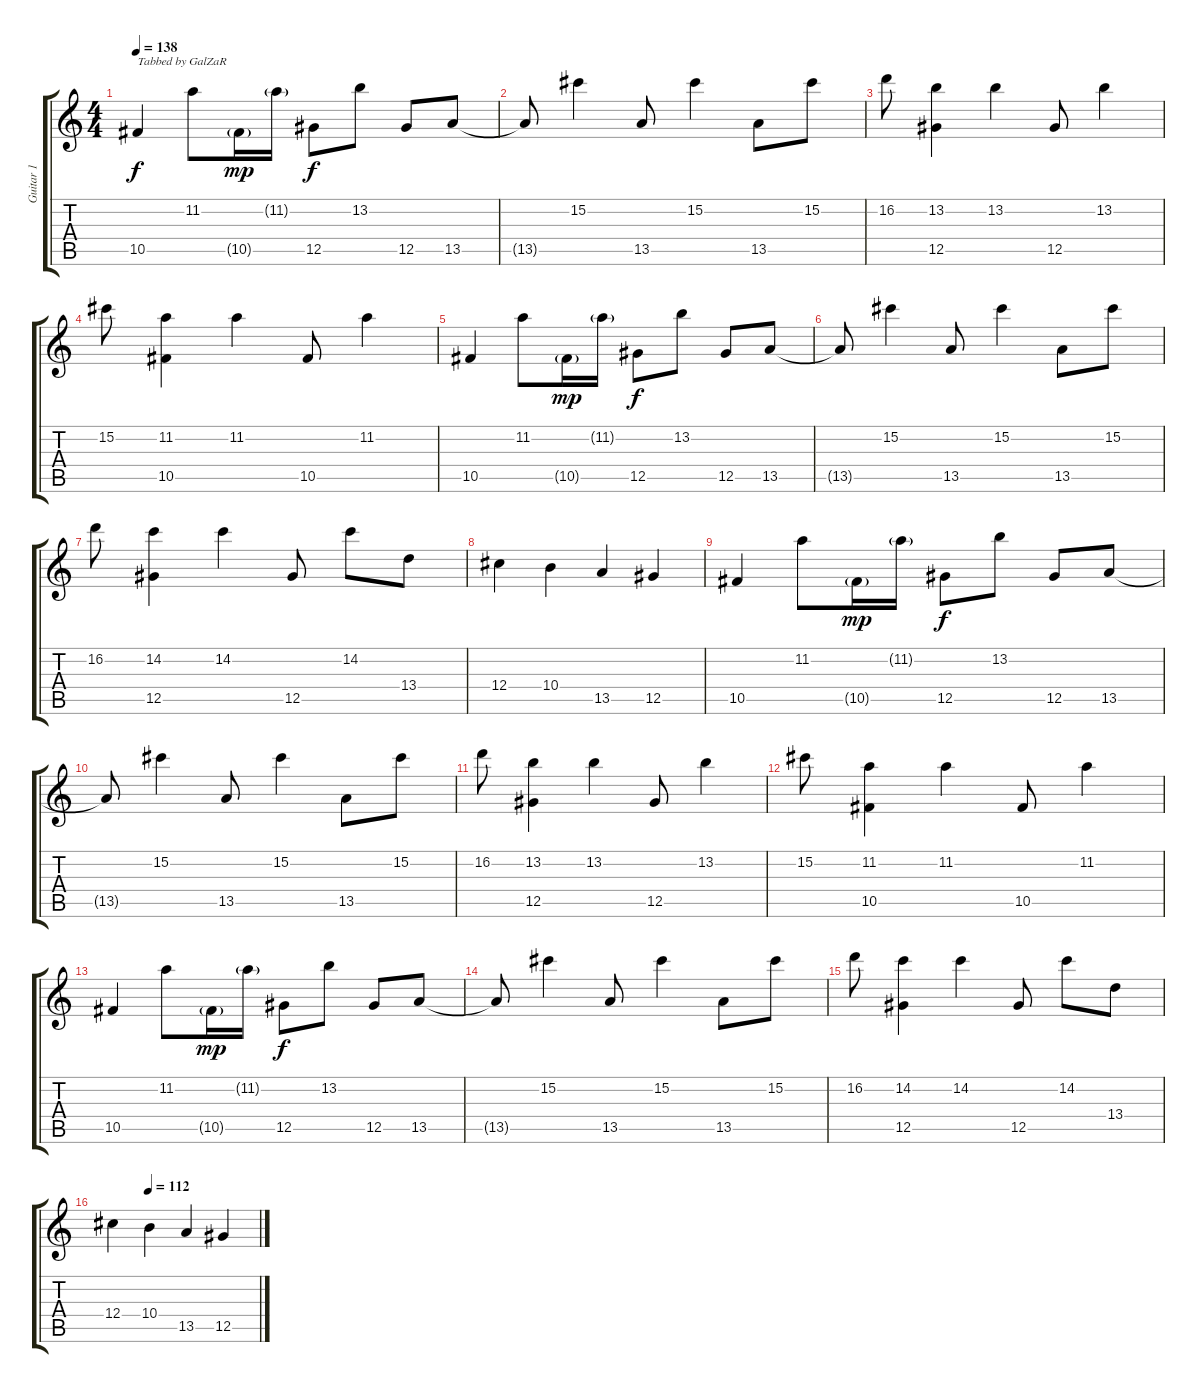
\track ("Guitar 1" "Guitar 1") {instrument electricguitarclean}
\staff {score tabs}
\tuning (Eb4 Bb3 Gb3 Db3 Ab2 Db2) {hide}
\ts (4 4)
\tempo 138
\clef g2
\ks c
10.5.4{txt "Tabbed by GalZaR" dy f instrument electricguitarclean} 11.2.8 10.5{g}.16{dy mp} 11.2{g}.16 12.5.8{dy f} 13.2.8 12.5.8 13.5.8 |
13.5{t}.8 15.2.4 13.5.8 15.2.4 13.5.8 15.2.8 |
16.2.8 (13.2 12.5).4 13.2.4 12.5.8 13.2.4 |
15.2.8 (11.2 10.5).4 11.2.4 10.5.8 11.2.4 |
10.5.4 11.2.8 10.5{g}.16{dy mp} 11.2{g}.16 12.5.8{dy f} 13.2.8 12.5.8 13.5.8 |
13.5{t}.8 15.2.4 13.5.8 15.2.4 13.5.8 15.2.8 |
16.2.8 (14.2 12.5).4 14.2.4 12.5.8 14.2.8 13.4.8 |
12.4.4 10.4.4 13.5.4 12.5.4 |
10.5.4 11.2.8 10.5{g}.16{dy mp} 11.2{g}.16 12.5.8{dy f} 13.2.8 12.5.8 13.5.8 |
13.5{t}.8 15.2.4 13.5.8 15.2.4 13.5.8 15.2.8 |
16.2.8 (13.2 12.5).4 13.2.4 12.5.8 13.2.4 |
15.2.8 (11.2 10.5).4 11.2.4 10.5.8 11.2.4 |
10.5.4 11.2.8 10.5{g}.16{dy mp} 11.2{g}.16 12.5.8{dy f} 13.2.8 12.5.8 13.5.8 |
13.5{t}.8 15.2.4 13.5.8 15.2.4 13.5.8 15.2.8 |
16.2.8 (14.2 12.5).4 14.2.4 12.5.8 14.2.8 13.4.8 |
\tempo (112 0.25)
12.4.4 10.4.4 13.5.4 12.5.4
